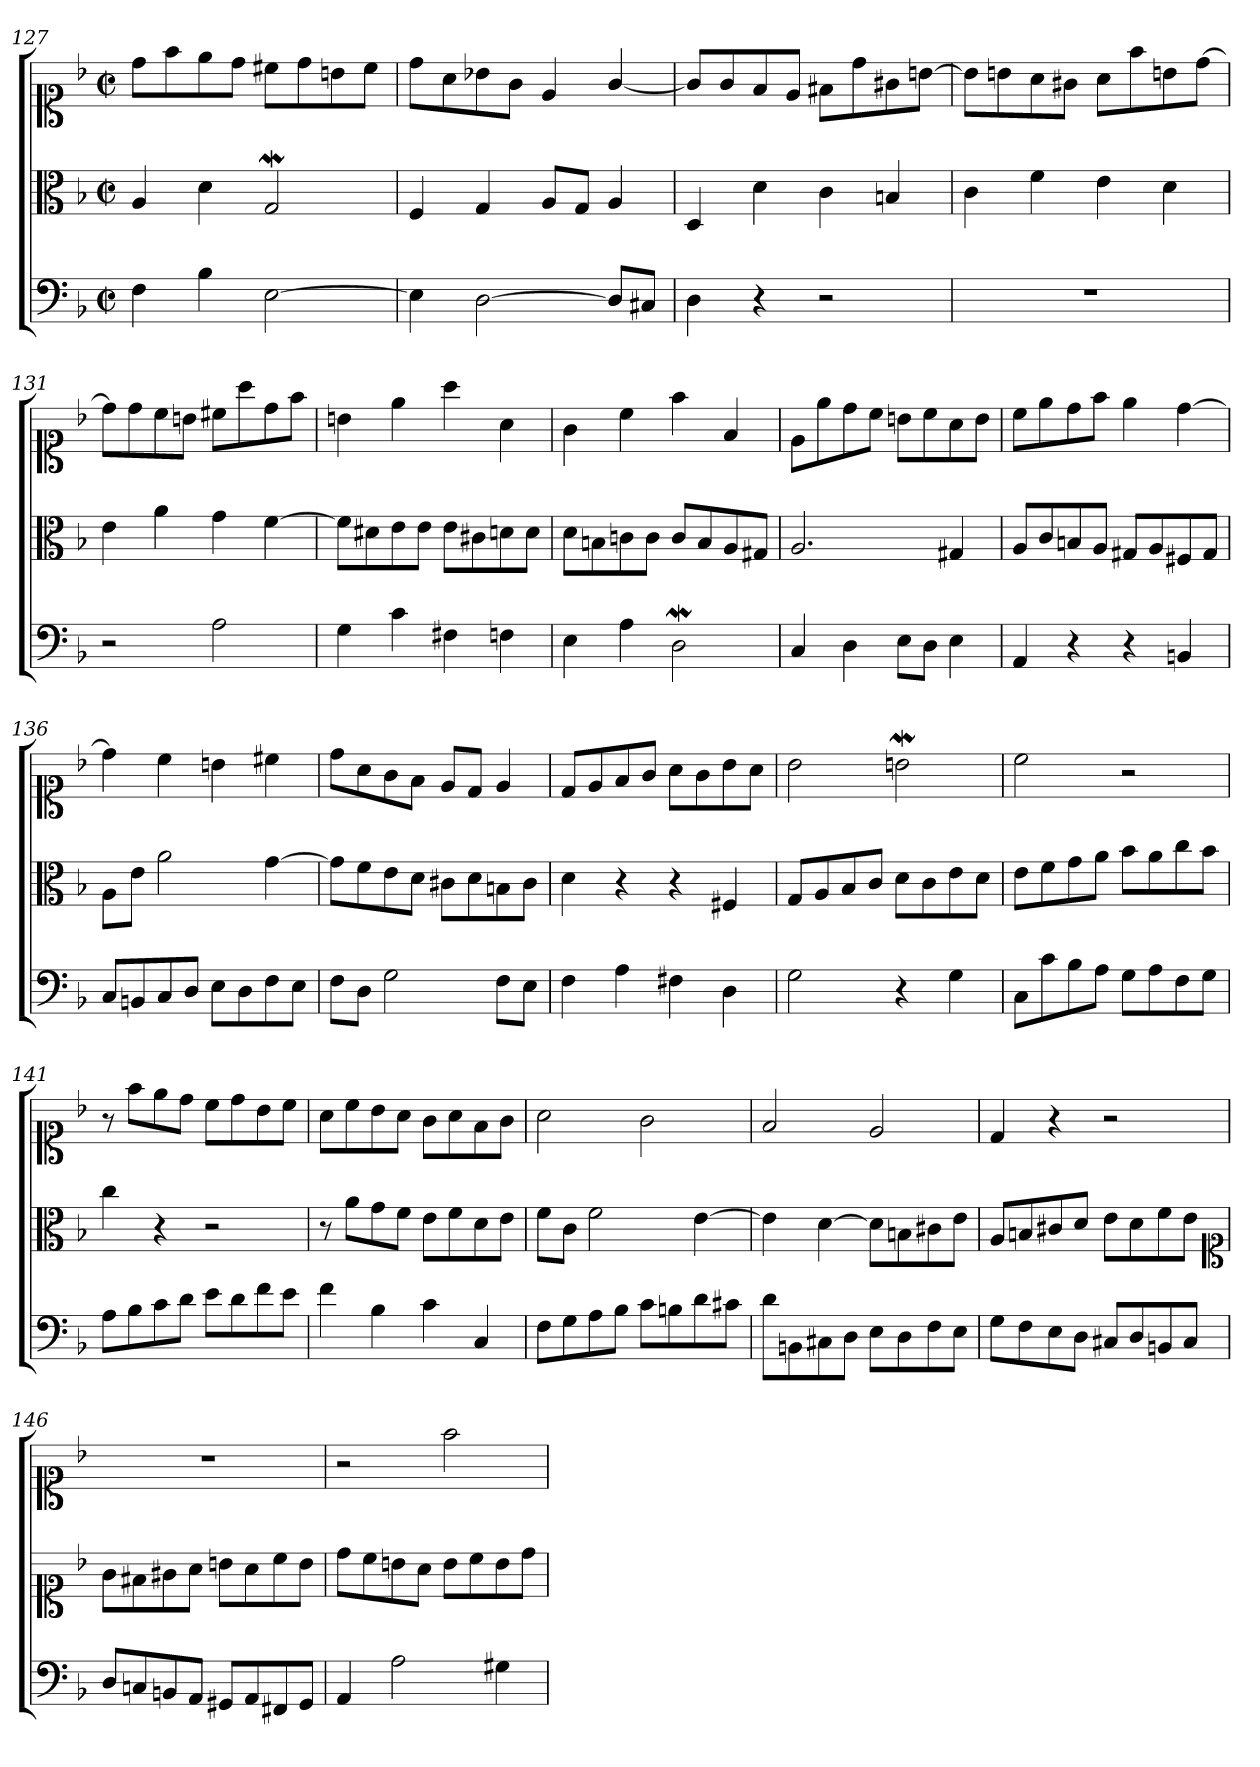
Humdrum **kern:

**kern	**kern	**kern
*part3	*part2	*part1
*staff3	*staff2	*staff1
*clefF4	*clefC3	*clefC1
*k[b-]	*k[b-]	*k[b-]
*d:	*d:	*d:
*M2/2	*M2/2	*M2/2
*met(c|)	*met(c|)	*met(c|)
=127	=127	=127
4F	4A	8ddL
.	.	8ff
4B-	4d	8ee
.	.	8ddJ
[2E	2GW	8cc#XL
.	.	8dd
.	.	8bn
.	.	8cc#J
=128	=128	=128
4E]	4F	8ddL
.	.	8a
[2D	4G	8b-X
.	.	8gJ
.	8AL	4e
.	8GJ	.
8DL]	4A	[4g/
8C#XJ	.	.
=129	=129	=129
4D	4D	8gL]
.	.	8g
4r	4d	8f
.	.	8eJ
2r	4c	8f#XL
.	.	8dd
.	4Bn	8g#X
.	.	[8bnJ
=130	=130	=130
1r	4c	8bL]
.	.	8bn
.	4f	8a
.	.	8g#XJ
.	4e	8aL
.	.	8ff
.	4d	8bn
.	.	[8ddJ
=131	=131	=131
2r	4e	8ddL]
.	.	8dd
.	4a	8cc
.	.	8bnJ
2A	4g	8cc#XL
.	.	8aa
.	[4f	8dd
.	.	8ffJ
=132	=132	=132
4G	8fL]	4bn
.	8d#X	.
4c	8e	4ee
.	8eJ	.
4F#X	8eL	4aa
.	8c#X	.
4Fn	8dn	4a
.	8dJ	.
=133	=133	=133
4E	8dL	4g
.	8Bn	.
4A	8cn	4cc
.	8cJ	.
2DW	8cL	4ff
.	8B	.
.	8A	4f
.	8G#XJ	.
=134	=134	=134
4C	2.A	8eL
.	.	8ee
4D	.	8dd
.	.	8ccJ
8EL	.	8bnL
8DJ	.	8cc
4E	4G#X	8a
.	.	8bJ
=135	=135	=135
4AA	8AL	8ccL
.	8c	8ee
4r	8Bn	8dd
.	8AJ	8ffJ
4r	8G#XL	4ee
.	8A	.
4BBn	8F#X	[4dd
.	8G#J	.
=136	=136	=136
8CL	8AL	4dd]
8BBn	8eJ	.
8C	2a	4cc
8DJ	.	.
8EL	.	4bn
8D	.	.
8F	[4g	4cc#X
8EJ	.	.
=137	=137	=137
8FL	8gL]	8ddL
8DJ	8f	8a
2G	8e	8g
.	8dJ	8fJ
.	8c#XL	8eL
.	8d	8dJ
8FL	8Bn	4e
8EJ	8c#J	.
=138	=138	=138
4F	4d	8dL
.	.	8e
4A	4r	8f
.	.	8gJ
4F#X	4r	8aL
.	.	8g
4D	4F#X	8b-
.	.	8aJ
=139	=139	=139
2G	8GL	2b-
.	8A	.
.	8B-	.
.	8cJ	.
4r	8dL	2bnW
.	8c	.
4G	8e	.
.	8dJ	.
=140	=140	=140
8CL	8eL	2cc
8c	8f	.
8B-	8g	.
8AJ	8aJ	.
8GL	8b-L	2r
8A	8a	.
8F	8cc	.
8GJ	8b-J	.
=141	=141	=141
8AL	4cc	8r
8B-	.	8ffL
8c	4r	8ee
8dJ	.	8ddJ
8eL	2r	8ccL
8d	.	8dd
8f	.	8b-
8eJ	.	8ccJ
=142	=142	=142
4f	8r	8aL
.	8aL	8cc
4B-	8g	8b-
.	8fJ	8aJ
4c	8eL	8gL
.	8f	8a
4C	8d	8f
.	8eJ	8gJ
=143	=143	=143
8FL	8fL	2a
8G	8cJ	.
8A	2f	.
8B-J	.	.
8cL	.	2g
8Bn	.	.
8d	[4e	.
8c#XJ	.	.
=144	=144	=144
8dL	4e]	2f
8BBn	.	.
8C#X	[4d	.
8DJ	.	.
8EL	8dL]	2e
8D	8Bn	.
8F	8c#X	.
8EJ	8eJ	.
=145	=145	=145
8GL	8AL	4d
8F	8Bn	.
8E	8c#X	4r
8DJ	8dJ	.
8C#XL	8eL	2r
8D	8d	.
8BBn	8f	.
8C#J	8eJ	.
*	*clefC1	*
=146	=146	=146
8DL	8gL	1r
8Cn	8f#X	.
8BBn	8g#X	.
8AAJ	8aJ	.
8GG#XL	8bnL	.
8AA	8a	.
8FF#X	8cc	.
8GG#J	8bJ	.
=147	=147	=147
4AA	8ddL	2r
.	8cc	.
2A	8bn	.
.	8aJ	.
.	8bL	2ff
.	8cc	.
4G#X	8b	.
.	8ddJ	.
=	=	=
*-	*-	*-
